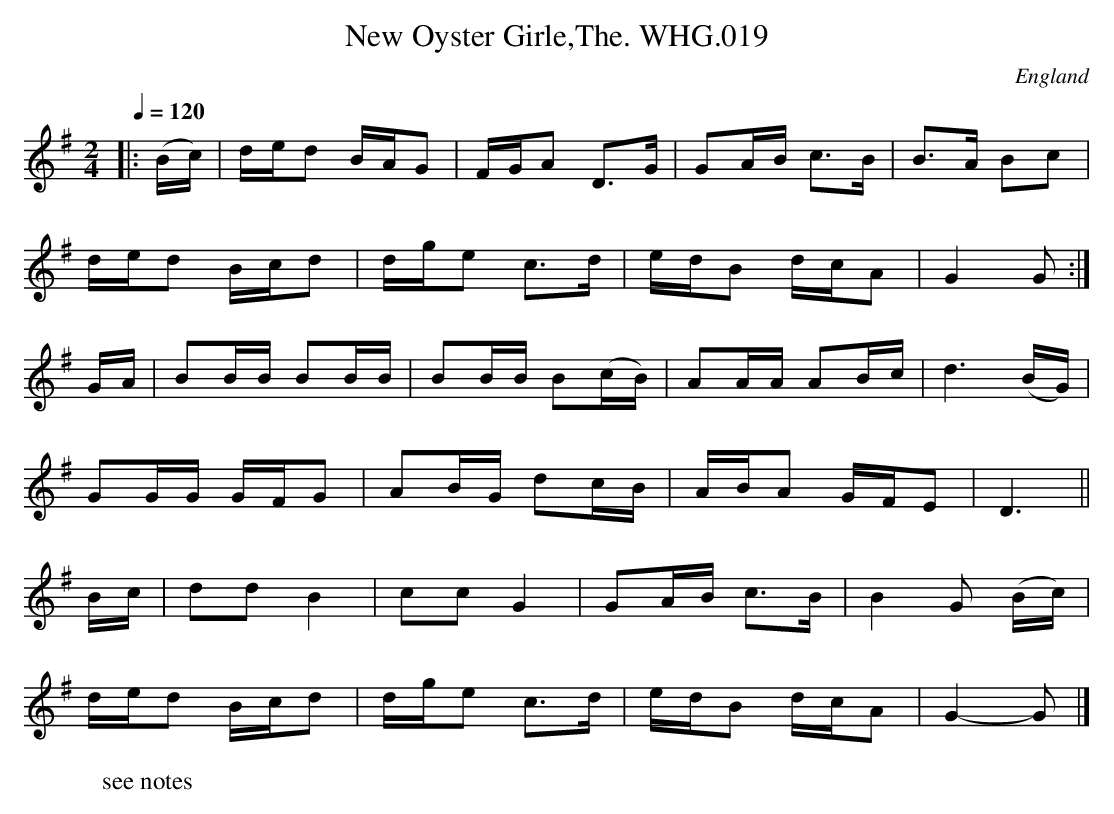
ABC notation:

X:1
T:New Oyster Girle,The. WHG.019
L:1/16
M:2/4
O:England
Q:1/4=120
W:see notes
K:G
|:(Bc)|ded2 BAG2|FGA2 D3G|G2AB c3B|B3A B2c2|
ded2 Bcd2|dge2 c3d|edB2 dcA2|G4 G2:|
GA|B2BB B2BB|B2BB B2(cB)|A2AA A2Bc|d6 (BG)|
G2GG GFG2|A2BG d2cB|ABA2 GFE2|D6||
Bc|d2d2 B4|c2c2 G4|G2AB c3B|B4G2 (Bc)|
ded2 Bcd2|dge2 c3d|edB2 dcA2|G4-G2|]
